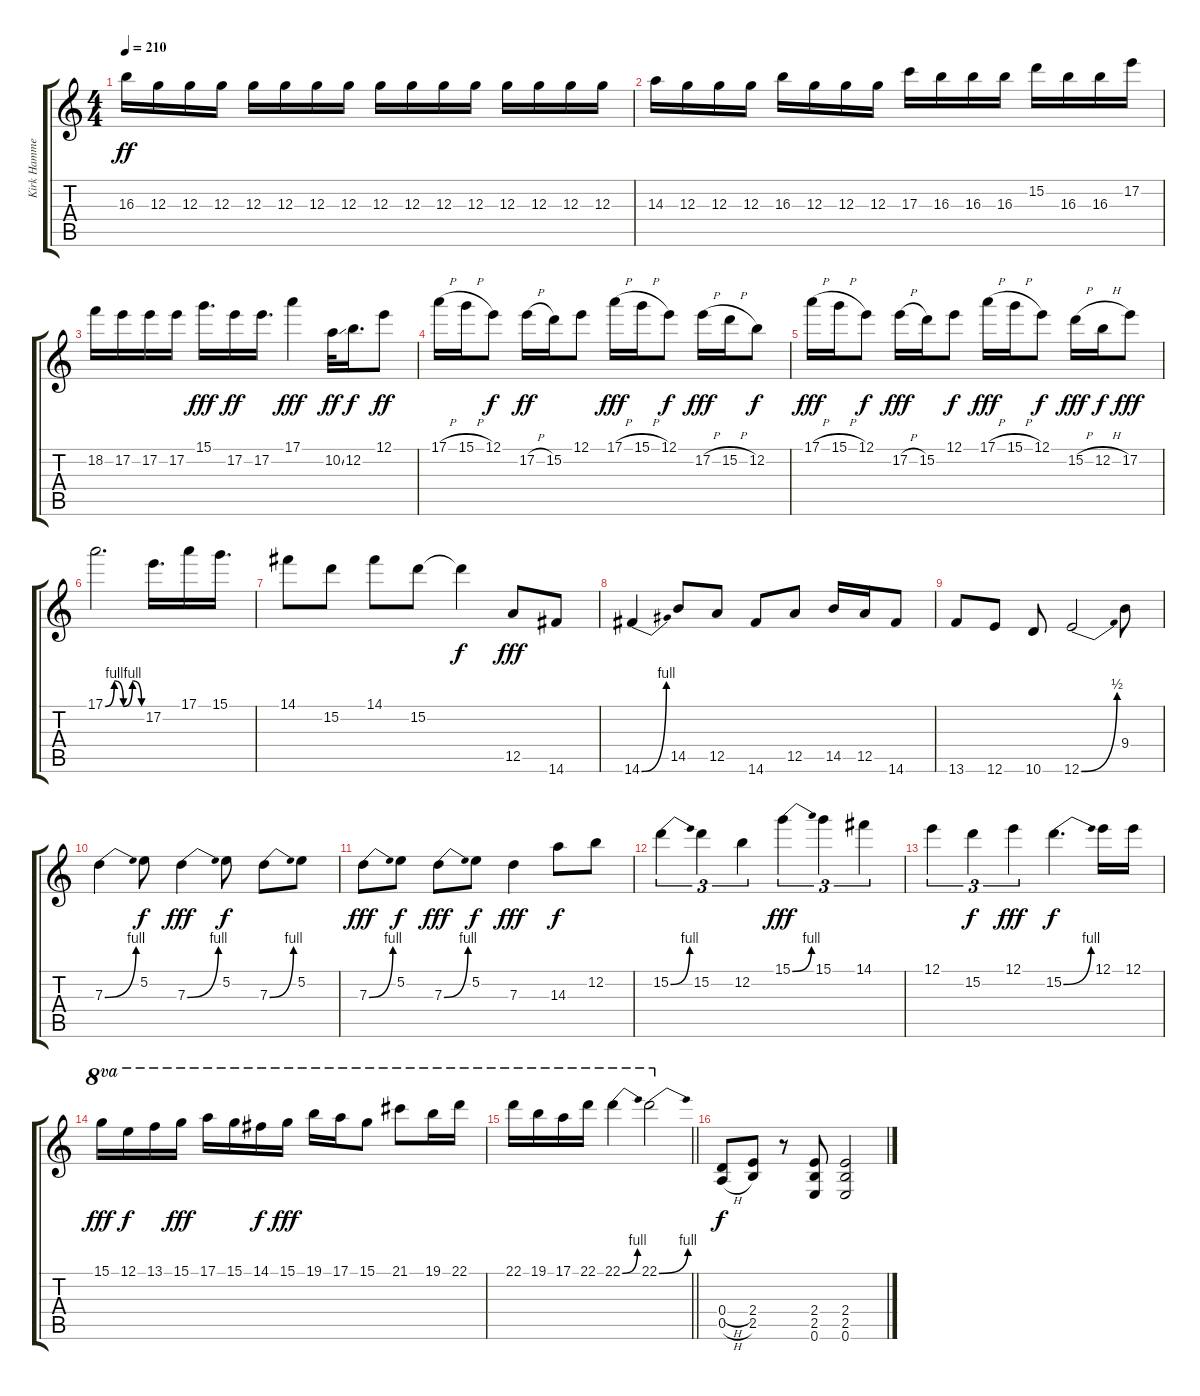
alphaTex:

\track ("Kirk Hammet" "Kirk Hamme") {instrument electricguitarclean}
\staff {score tabs}
\tuning (E4 B3 G3 D3 A2 E2) {hide}
\ts (4 4)
\tempo 210
\clef g2
\ks c
16.3.16{dy ff} 12.3.16 12.3.16 12.3.16 12.3.16 12.3.16 12.3.16 12.3.16 12.3.16 12.3.16 12.3.16 12.3.16 12.3.16 12.3.16 12.3.16 12.3.16 |
14.3.16 12.3.16 12.3.16 12.3.16 16.3.16 12.3.16 12.3.16 12.3.16 17.3.16 16.3.16 16.3.16 16.3.16 15.2.16 16.3.16 16.3.16 17.2.16 |
18.2.16 17.2.16 17.2.16 17.2.16 15.1.16{d dy fff} 17.2.16{dy ff} 17.2.16{d} 17.1.4{dy fff} 10.2{ss}.32{dy ff} 12.2.16{d dy f} 12.1.8{dy ff} |
17.1{h}.16 15.1{h}.16 12.1.8{dy f} 17.2{h}.16{dy ff} 15.2.16 12.1.8 17.1{h}.16{dy fff} 15.1{h}.16 12.1.8{dy f} 17.2{h}.16{dy fff} 15.2{h}.16 12.2.8{dy f} |
17.1{h}.16{dy fff} 15.1{h}.16 12.1.8{dy f} 17.2{h}.16{dy fff} 15.2.16 12.1.8{dy f} 17.1{h}.16{dy fff} 15.1{h}.16 12.1.8{dy f} 15.2{h}.16{dy fff} 12.2{h}.16{dy f} 17.2.8{dy fff} |
17.1{be (custom 0 0 15 4 30 0 45 4 60 0)}.2{d} 17.2.16{d} 17.1.16 15.1.16{d} |
14.1.8 15.2.8 14.1.8 15.2.8 15.2{t}.4{dy f} 12.5.8{dy fff} 14.6.8 |
14.6{be (bend 0 0 60 4)}.4 14.5.8 12.5.8 14.6.8 12.5.8 14.5.16 12.5.16 14.6.8 |
13.6.8 12.6.8 10.6.8 12.6{be (bend 0 0 60 2)}.2 9.4.8 |
7.3{be (bend 0 0 60 4)}.4 5.2.8{dy f} 7.3{be (bend 0 0 60 4)}.4{dy fff} 5.2.8{dy f} 7.3{be (bend 0 0 60 4)}.8 5.2.8 |
7.3{be (bend 0 0 60 4)}.8{dy fff} 5.2.8{dy f} 7.3{be (bend 0 0 60 4)}.8{dy fff} 5.2.8{dy f} 7.3.4{dy fff} 14.3.8{dy f} 12.2.8 |
15.2{be (bend 0 0 60 4)}.4{tu (3 2)} 15.2.4{tu (3 2)} 12.2.4{tu (3 2)} 15.1{be (bend 0 0 60 4)}.4{tu (3 2) dy fff} 15.1.4{tu (3 2)} 14.1.4{tu (3 2)} |
12.1.4{tu (3 2)} 15.2.4{tu (3 2) dy f} 12.1.4{tu (3 2) dy fff} 15.2{be (bend 0 0 60 4)}.4{d dy f} 12.1.16 12.1.16 |
15.1.16{ot 8va dy fff} 12.1.16{ot 8va dy f} 13.1.16{ot 8va} 15.1.16{ot 8va dy fff} 17.1.16{ot 8va} 15.1.16{ot 8va} 14.1.16{ot 8va dy f} 15.1.16{ot 8va dy fff} 19.1.16{ot 8va} 17.1.16{ot 8va} 15.1.8{ot 8va} 21.1.8{ot 8va} 19.1.16{ot 8va} 22.1.16{ot 8va} |
\barLineRight lightlight
22.1.16{ot 8va} 19.1.16{ot 8va} 17.1.16{ot 8va} 22.1.16{ot 8va} 22.1{be (bend 0 0 60 4)}.4{ot 8va} 22.1{be (bend 0 0 60 4)}.2{ot 8va} |
(0.4{h} 0.5{h}).8{dy f} (2.4 2.5).8 r.8 (2.4 2.5 0.6).8 (2.4 2.5 0.6).2
